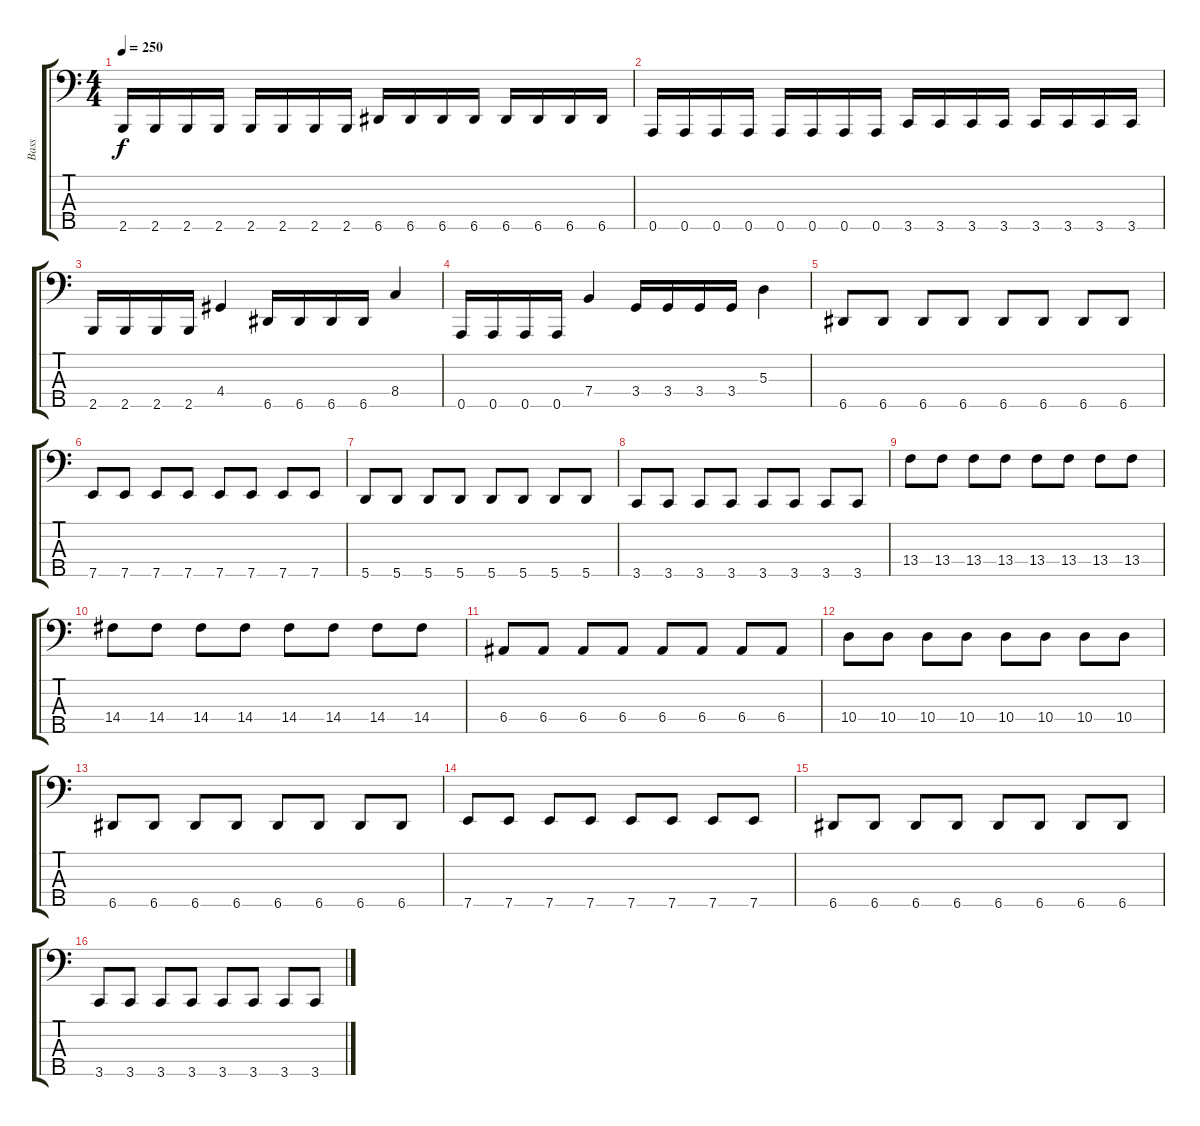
\track ("Bass" "Bass") {instrument electricbassfinger}
\staff {score tabs}
\tuning (G2 D2 A1 E1 A0) {hide}
\ts (4 4)
\tempo 250
\clef f4
\ks c
2.5.16{dy f} 2.5.16 2.5.16 2.5.16 2.5.16 2.5.16 2.5.16 2.5.16 6.5.16 6.5.16 6.5.16 6.5.16 6.5.16 6.5.16 6.5.16 6.5.16 |
0.5.16 0.5.16 0.5.16 0.5.16 0.5.16 0.5.16 0.5.16 0.5.16 3.5.16 3.5.16 3.5.16 3.5.16 3.5.16 3.5.16 3.5.16 3.5.16 |
2.5.16 2.5.16 2.5.16 2.5.16 4.4.4 6.5.16 6.5.16 6.5.16 6.5.16 8.4.4 |
0.5.16 0.5.16 0.5.16 0.5.16 7.4.4 3.4.16 3.4.16 3.4.16 3.4.16 5.3.4 |
6.5.8 6.5.8 6.5.8 6.5.8 6.5.8 6.5.8 6.5.8 6.5.8 |
7.5.8 7.5.8 7.5.8 7.5.8 7.5.8 7.5.8 7.5.8 7.5.8 |
5.5.8 5.5.8 5.5.8 5.5.8 5.5.8 5.5.8 5.5.8 5.5.8 |
3.5.8 3.5.8 3.5.8 3.5.8 3.5.8 3.5.8 3.5.8 3.5.8 |
13.4.8 13.4.8 13.4.8 13.4.8 13.4.8 13.4.8 13.4.8 13.4.8 |
14.4.8 14.4.8 14.4.8 14.4.8 14.4.8 14.4.8 14.4.8 14.4.8 |
6.4.8 6.4.8 6.4.8 6.4.8 6.4.8 6.4.8 6.4.8 6.4.8 |
10.4.8 10.4.8 10.4.8 10.4.8 10.4.8 10.4.8 10.4.8 10.4.8 |
6.5.8 6.5.8 6.5.8 6.5.8 6.5.8 6.5.8 6.5.8 6.5.8 |
7.5.8 7.5.8 7.5.8 7.5.8 7.5.8 7.5.8 7.5.8 7.5.8 |
6.5.8 6.5.8 6.5.8 6.5.8 6.5.8 6.5.8 6.5.8 6.5.8 |
3.5.8 3.5.8 3.5.8 3.5.8 3.5.8 3.5.8 3.5.8 3.5.8
